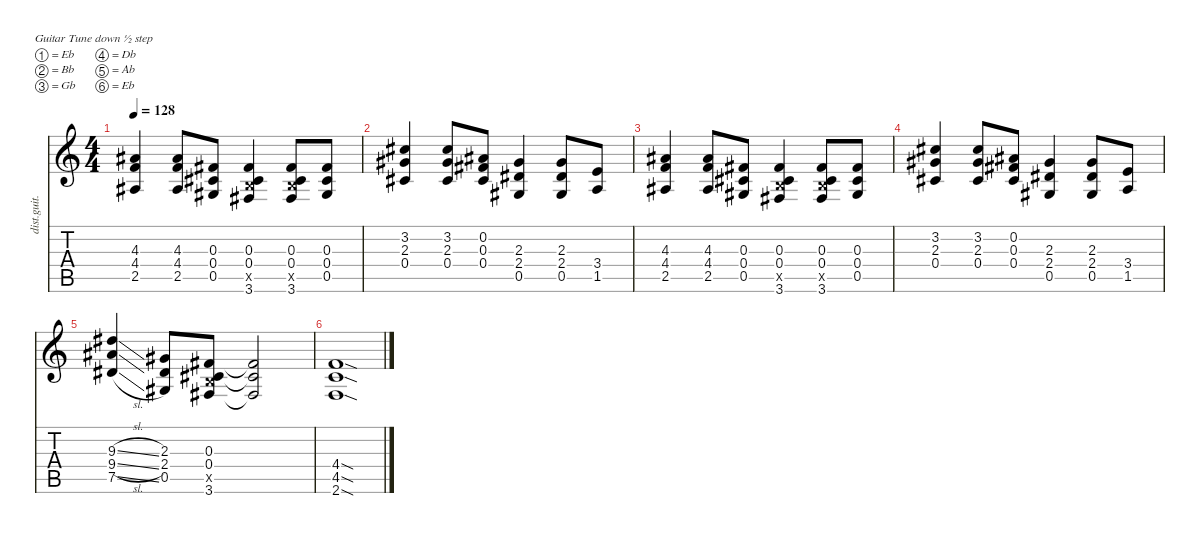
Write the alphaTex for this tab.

\defaultSystemsLayout 4
\hideDynamics
\bracketExtendMode nobrackets
\otherSystemsTrackNameOrientation horizontal
\track ("Billy Corgan (Distorted Rhythm)" "dist.guit.") {instrument distortionguitar}
\staff {score tabs}
\tuning (Eb4 Bb3 Gb3 Db3 Ab2 Eb2)
\ts (4 4)
\tempo 128
\clef g2
\ks c
(4.3{acc #} 4.4 2.5{acc #}).4{dy mf beam Up} (4.3{acc #} 4.4 2.5{acc #}).8{beam Up} (0.3{acc #} 0.4{acc #} 0.5{acc #}).8{beam Up} (0.3{acc #} 0.4{acc #} 3.5{x} 3.6{acc #}).4{beam Up} (0.3{acc #} 0.4{acc #} 3.5{x} 3.6{acc #}).8{beam Up} (0.3{acc #} 0.4{acc #} 0.5{acc #}).8{beam Up} |
(3.2{acc #} 2.3{acc #} 0.4{acc #}).4{beam Up} (3.2{acc #} 2.3{acc #} 0.4{acc #}).8{beam Up} (0.2{acc #} 0.3{acc #} 0.4{acc #}).8{beam Up} (2.3{acc #} 2.4{acc #} 0.5{acc #}).4{beam Up} (2.3{acc #} 2.4{acc #} 0.5{acc #}).8{beam Up} (3.4 1.5).8{beam Up} |
(4.3{acc #} 4.4 2.5{acc #}).4{beam Up} (4.3{acc #} 4.4 2.5{acc #}).8{beam Up} (0.3{acc #} 0.4{acc #} 0.5{acc #}).8{beam Up} (0.3{acc #} 0.4{acc #} 3.5{x} 3.6{acc #}).4{beam Up} (0.3{acc #} 0.4{acc #} 3.5{x} 3.6{acc #}).8{beam Up} (0.3{acc #} 0.4{acc #} 0.5{acc #}).8{beam Up} |
(3.2{acc #} 2.3{acc #} 0.4{acc #}).4{beam Up} (3.2{acc #} 2.3{acc #} 0.4{acc #}).8{beam Up} (0.2{acc #} 0.3{acc #} 0.4{acc #}).8{beam Up} (2.3{acc #} 2.4{acc #} 0.5{acc #}).4{beam Up} (2.3{acc #} 2.4{acc #} 0.5{acc #}).8{beam Up} (3.4 1.5).8{beam Up} |
(9.3{sl acc #} 9.4{sl acc #} 7.5{sl acc #}).4{beam Up} (2.3{acc #} 2.4{acc #} 0.5{acc #}).8{beam Up} (0.3{acc #} 0.4{acc #} 3.5{x} 3.6{acc #}).8{beam Up} (0.3{t acc #} 0.4{t acc #} 3.6{t acc #}).2{beam Up} |
(4.4{sod} 4.5{sod} 2.6{sod}).1{beam Up}
